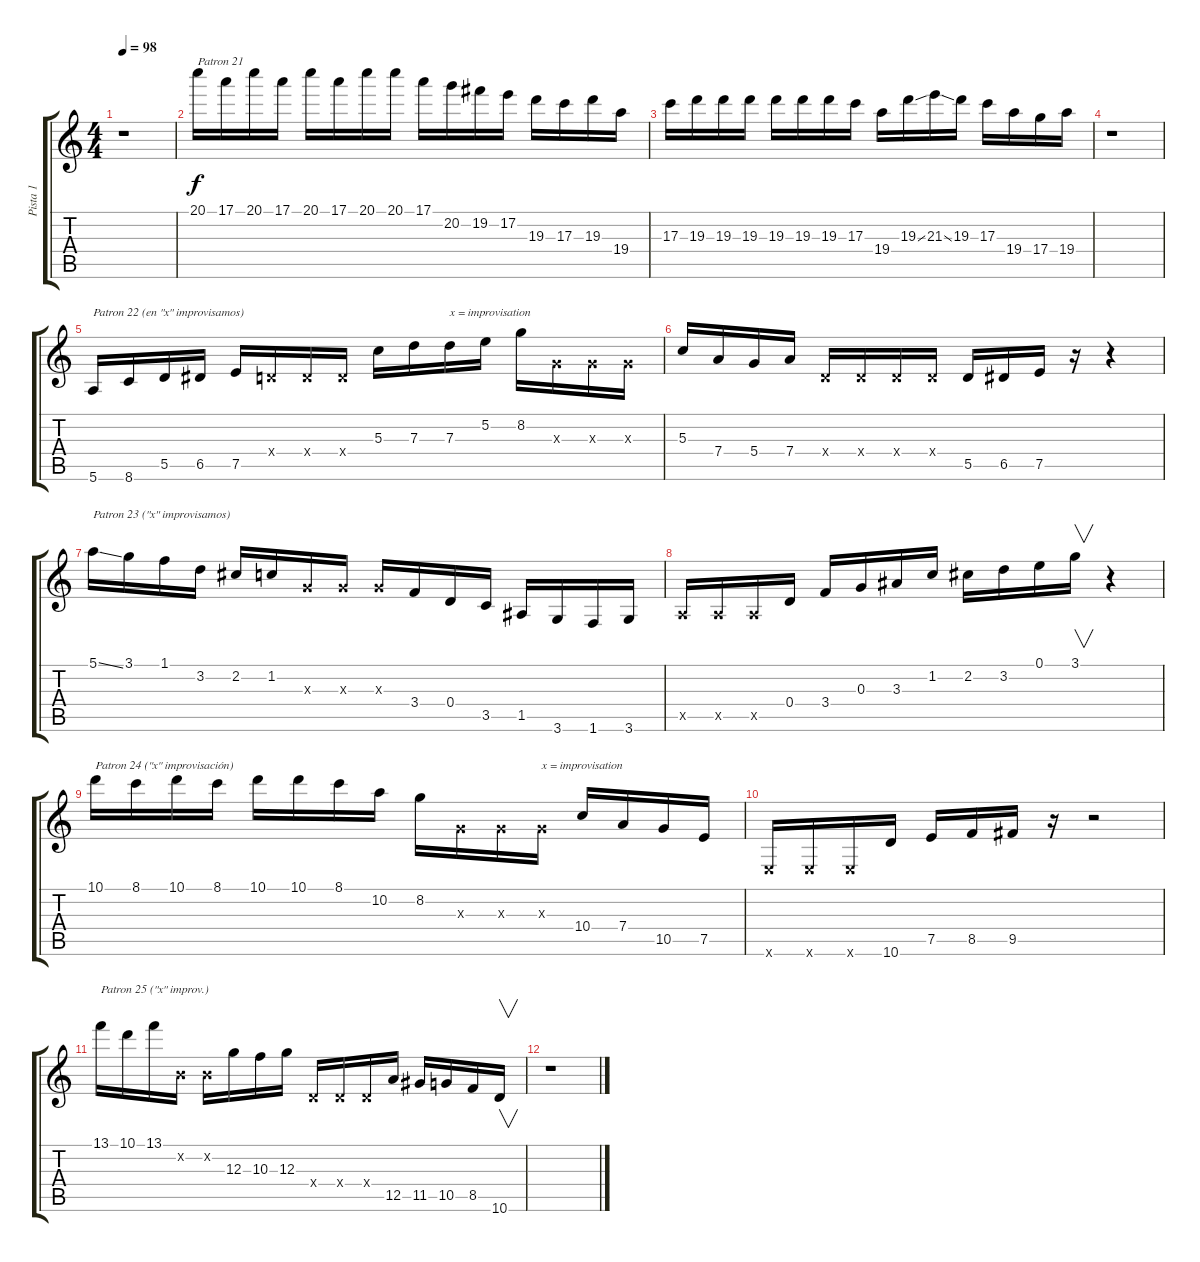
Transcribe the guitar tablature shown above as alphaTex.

\track ("Pista 1" "Pista 1") {instrument electricguitarclean}
\staff {score tabs}
\tuning (E4 B3 G3 D3 A2 E2) {hide}
\ts (4 4)
\tempo 98
\clef g2
\ks c
r.1{dy f} |
20.1.16{txt "Patron 21"} 17.1.16 20.1.16 17.1.16 20.1.16 17.1.16 20.1.16 20.1.16 17.1.16 20.2.16 19.2.16 17.2.16 19.3.16 17.3.16 19.3.16 19.4.16 |
17.3.16 19.3.16 19.3.16 19.3.16 19.3.16 19.3.16 19.3.16 17.3.16 19.4.16 19.3{ss}.16 21.3{ss}.16 19.3.16 17.3.16 19.4.16 17.4.16 19.4.16 |
r.1 |
5.6.16{txt "Patron 22 (en \"x\" improvisamos)"} 8.6.16 5.5.16 6.5.16 7.5.16 0.4{x}.16 0.4{x}.16 0.4{x}.16 5.3.16 7.3.16 7.3.16{txt "x = improvisation"} 5.2.16 8.2.16 0.3{x}.16 0.3{x}.16 0.3{x}.16 |
5.3.16 7.4.16 5.4.16 7.4.16 0.4{x}.16 0.4{x}.16 0.4{x}.16 0.4{x}.16 5.5.16 6.5.16 7.5.16 r.16 r.4 |
5.1{ss}.16{txt "Patron 23 (\"x\" improvisamos)"} 3.1.16 1.1.16 3.2.16 2.2.16 1.2.16 0.3{x}.16 0.3{x}.16 0.3{x}.16 3.4.16 0.4.16 3.5.16 1.5.16 3.6.16 1.6.16 3.6.16 |
0.5{x}.16 0.5{x}.16 0.5{x}.16 0.4.16 3.4.16 0.3.16 3.3.16 1.2.16 2.2.16 3.2.16 0.1.16 3.1.16{v} r.4 |
10.1.16{txt "Patron 24 (\"x\" improvisación)"} 8.1.16 10.1.16 8.1.16 10.1.16 10.1.16 8.1.16 10.2.16 8.2.16 0.3{x}.16 0.3{x}.16 0.3{x}.16{txt "x = improvisation"} 10.4.16 7.4.16 10.5.16 7.5.16 |
0.6{x}.16 0.6{x}.16 0.6{x}.16 10.6.16 7.5.16 8.5.16 9.5.16 r.16 r.2 |
13.1.16{txt "Patron 25 (\"x\" improv.)"} 10.1.16 13.1.16 0.2{x}.16 0.2{x}.16 12.3.16 10.3.16 12.3.16 0.4{x}.16 0.4{x}.16 0.4{x}.16 12.5.16 11.5.16 10.5.16 8.5.16 10.6.16{v} |
r.1
